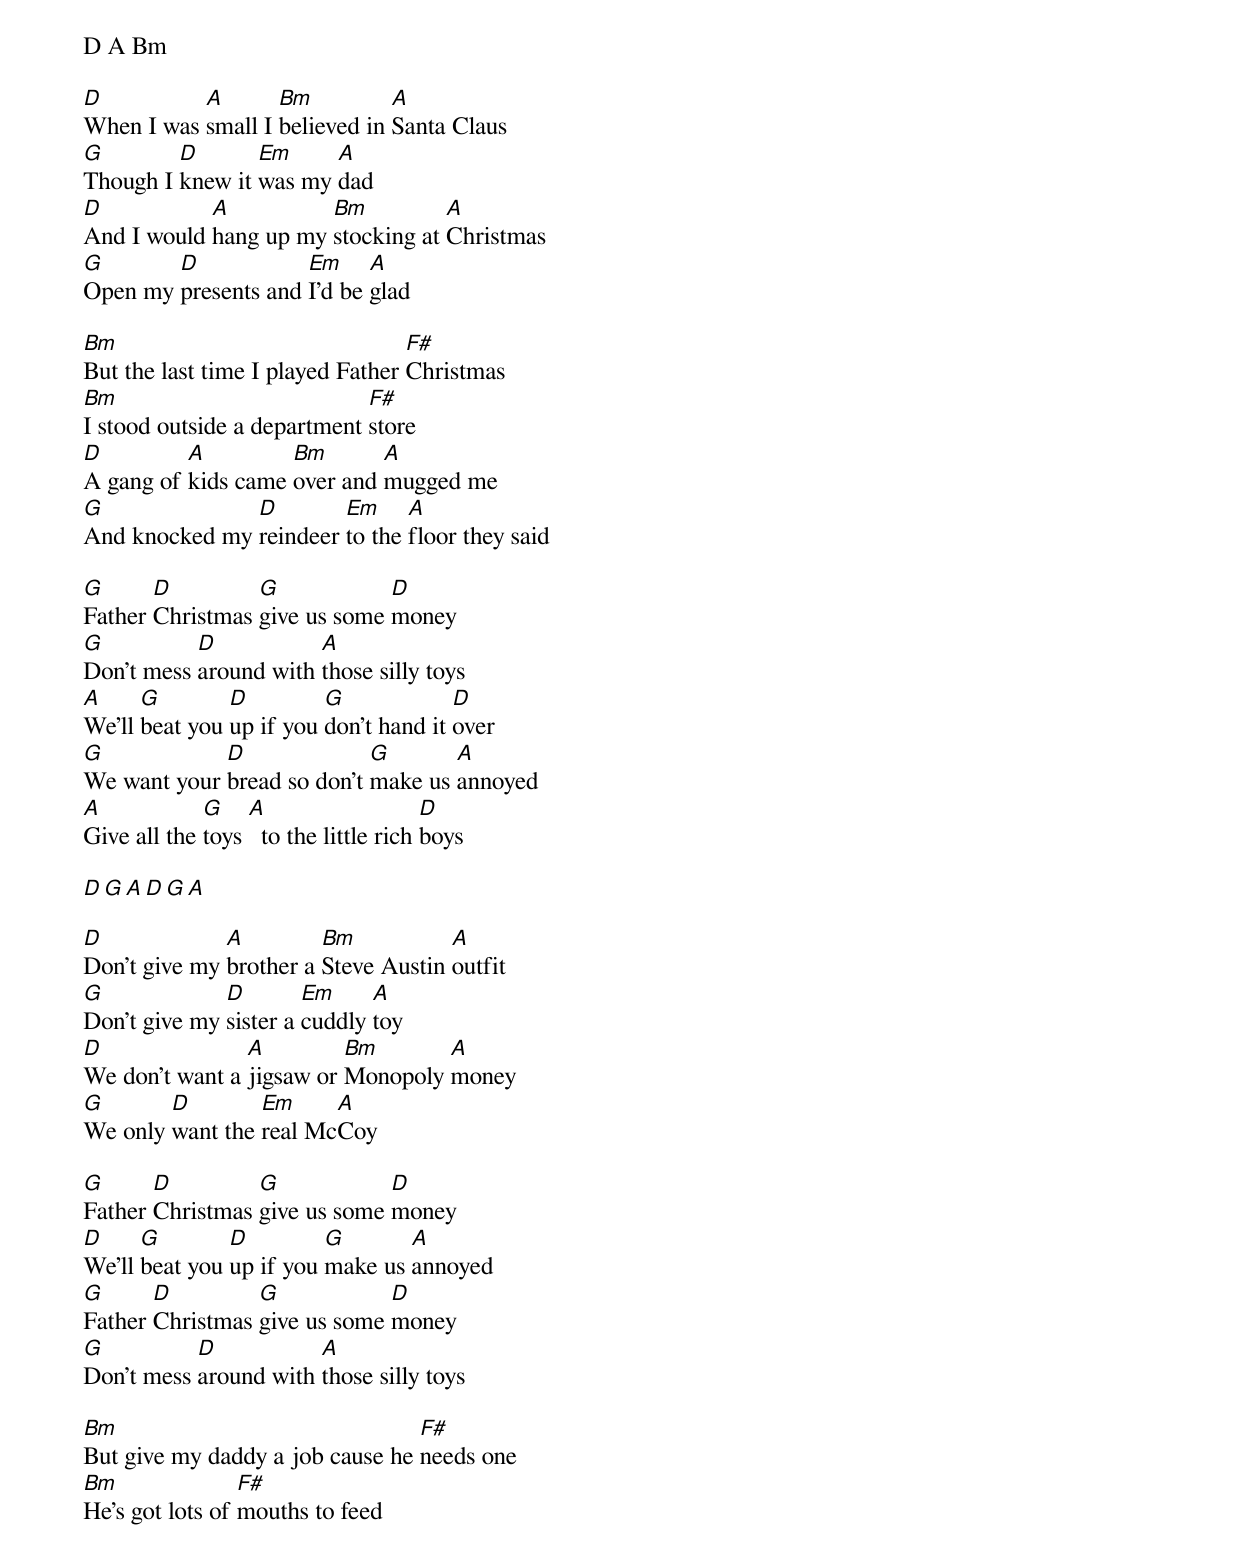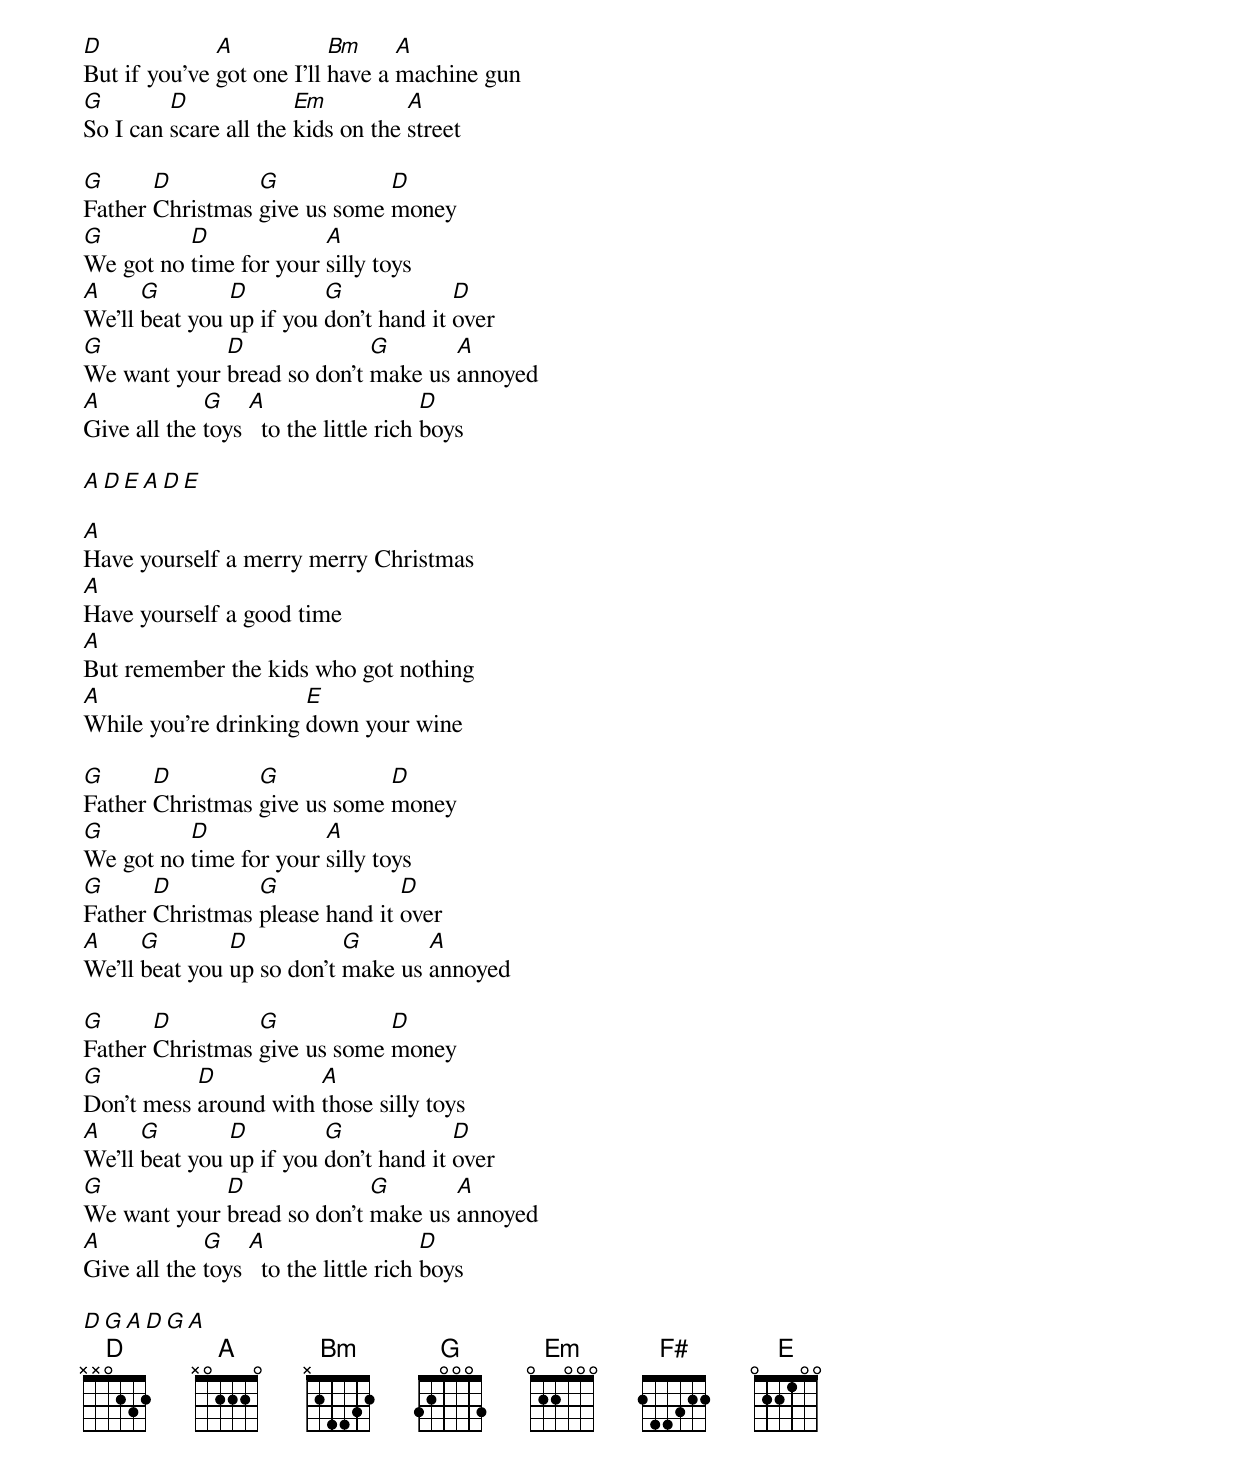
D A Bm

D          A       Bm          A
When I was small I believed in Santa Claus
G        D       Em     A
Though I knew it was my dad
D           A          Bm          A
And I would hang up my stocking at Christmas
G       D            Em     A
Open my presents and I'd be glad

Bm                                F#
But the last time I played Father Christmas
Bm                           F#
I stood outside a department store
D         A         Bm       A
A gang of kids came over and mugged me
G              D        Em     A
And knocked my reindeer to the floor they said

G      D         G            D
Father Christmas give us some money
G          D           A
Don't mess around with those silly toys
A     G        D         G             D
We'll beat you up if you don't hand it over
G            D              G       A
We want your bread so don't make us annoyed
A            G    A                    D
Give all the toys   to the little rich boys

D G A D G A

D             A         Bm           A
Don't give my brother a Steve Austin outfit
G             D        Em     A
Don't give my sister a cuddly toy
D               A         Bm       A
We don't want a jigsaw or Monopoly money
G       D        Em     A
We only want the real McCoy

G      D         G            D
Father Christmas give us some money
D     G        D         G       A
We'll beat you up if you make us annoyed
G      D         G            D
Father Christmas give us some money
G          D           A
Don't mess around with those silly toys

Bm                               F#
But give my daddy a job cause he needs one
Bm               F#
He's got lots of mouths to feed
D             A            Bm     A
But if you've got one I'll have a machine gun
G        D             Em          A
So I can scare all the kids on the street

G      D         G            D
Father Christmas give us some money
G         D             A
We got no time for your silly toys
A     G        D         G             D
We'll beat you up if you don't hand it over
G            D              G       A
We want your bread so don't make us annoyed
A            G    A                    D
Give all the toys   to the little rich boys

A D E A D E

A
Have yourself a merry merry Christmas
A
Have yourself a good time
A
But remember the kids who got nothing
A                     E
While you're drinking down your wine

G      D         G            D
Father Christmas give us some money
G         D             A
We got no time for your silly toys
G      D         G              D
Father Christmas please hand it over
A     G        D           G       A
We'll beat you up so don't make us annoyed

G      D         G            D
Father Christmas give us some money
G          D           A
Don't mess around with those silly toys
A     G        D         G             D
We'll beat you up if you don't hand it over
G            D              G       A
We want your bread so don't make us annoyed
A            G    A                    D
Give all the toys   to the little rich boys

D G A D G A
